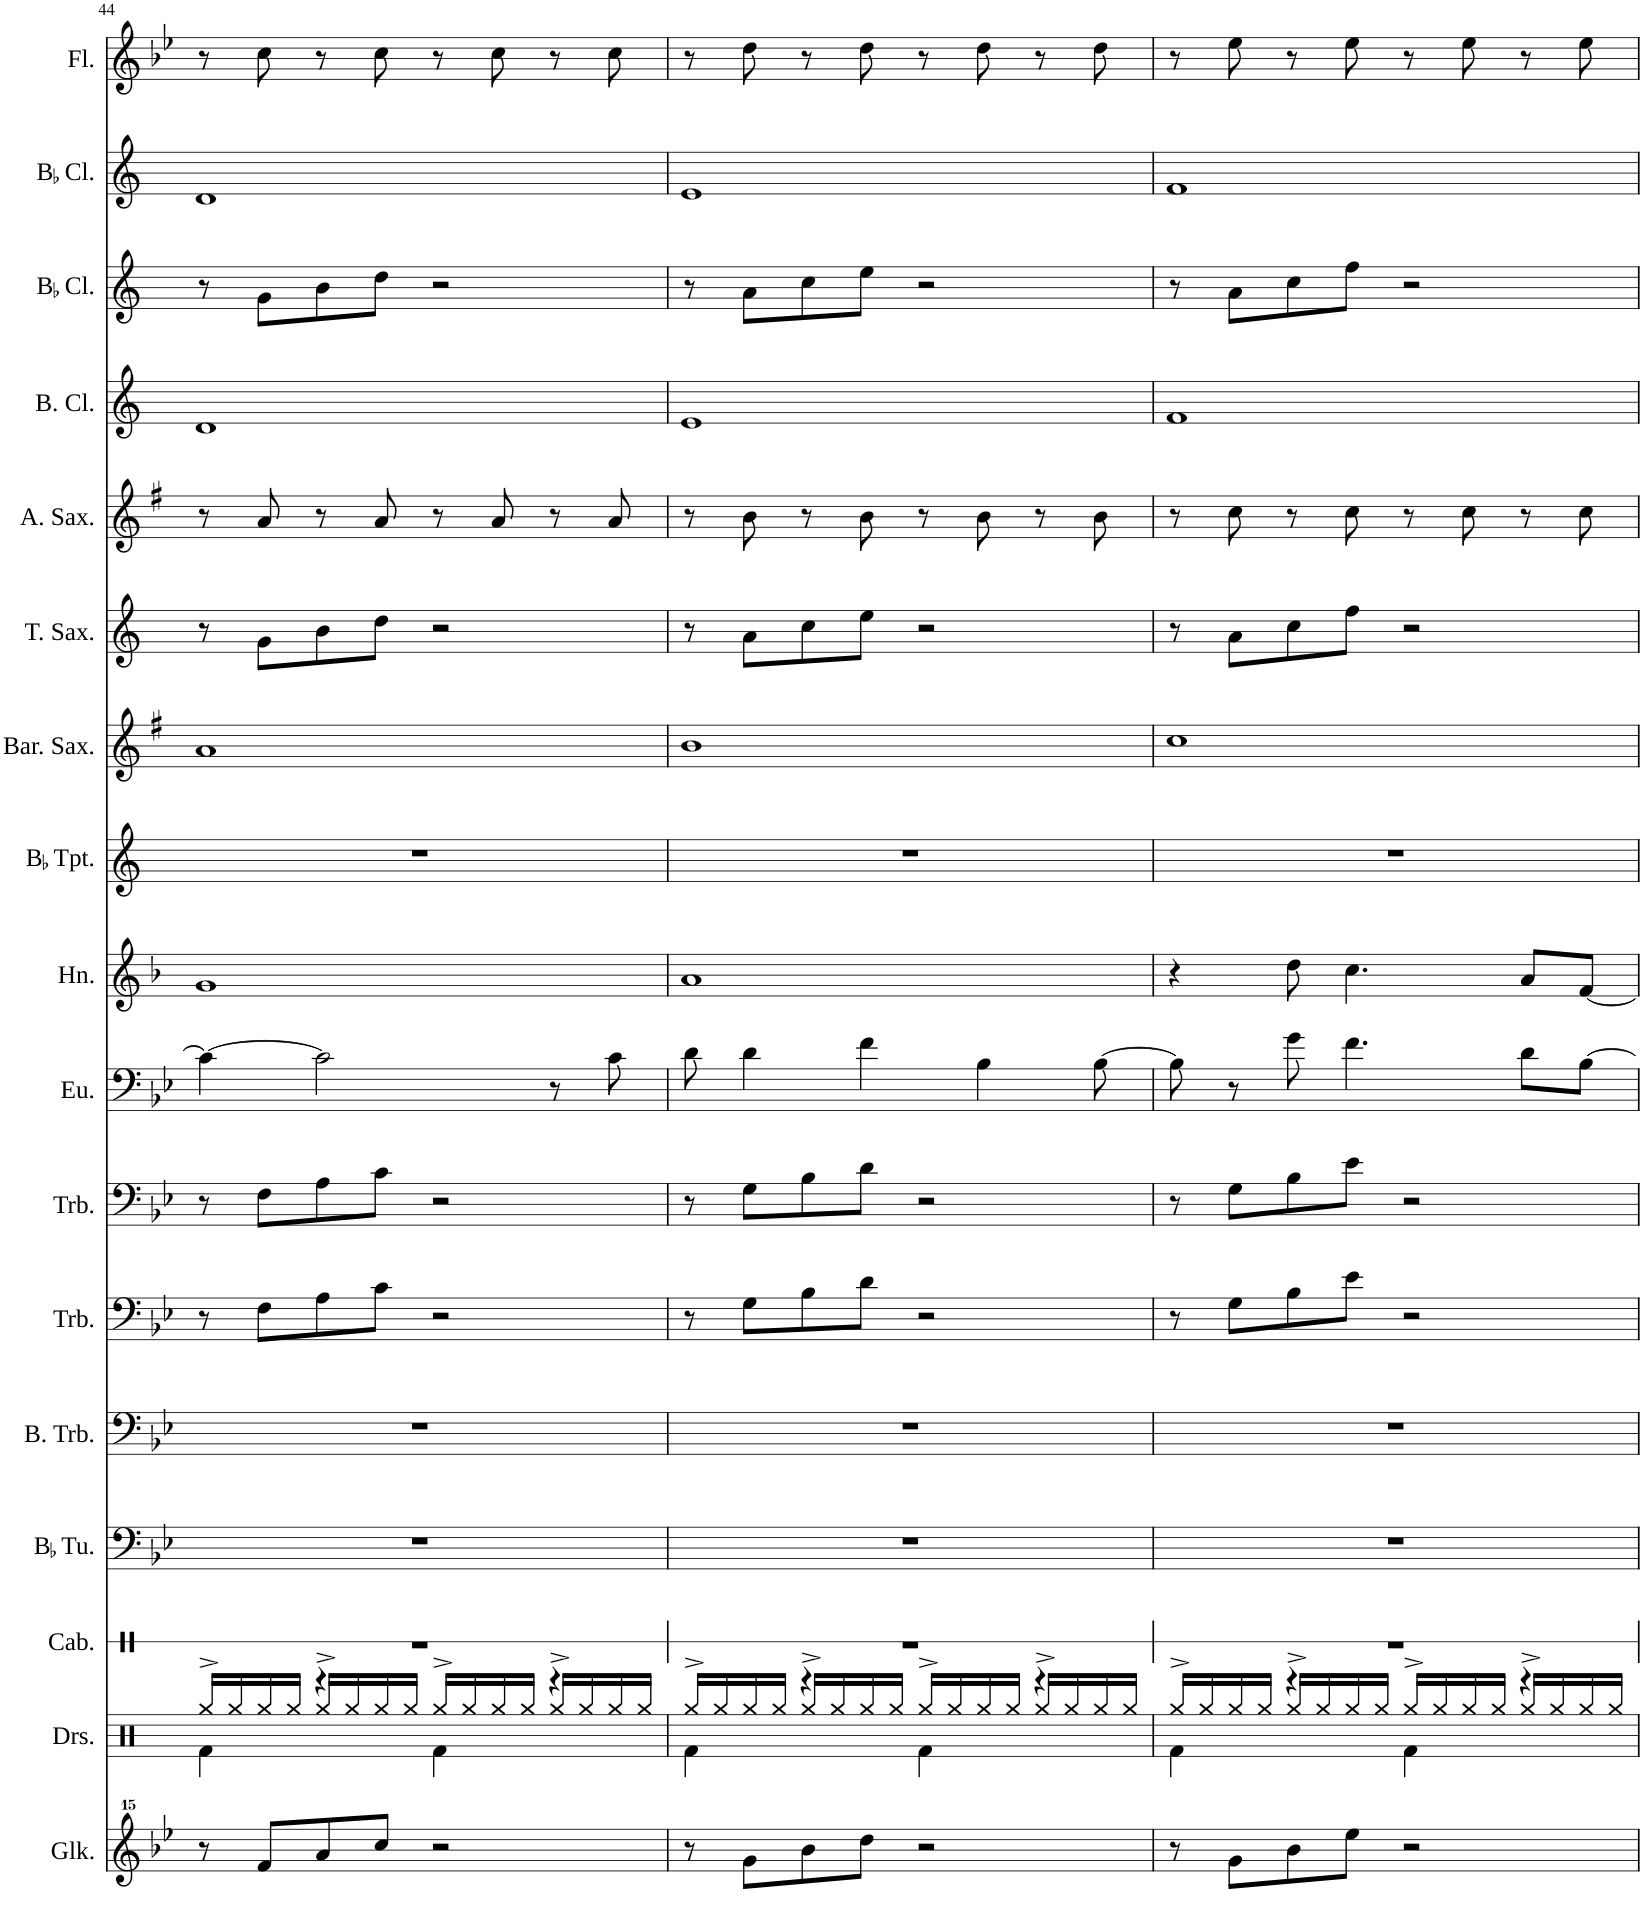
**kern	**kern	**kern	**kern	**kern	**kern	**kern	**kern	**kern	**kern	**kern	**kern	**kern	**kern	**kern	**kern	**kern
*part17	*part16	*part15	*part14	*part13	*part12	*part11	*part10	*part9	*part8	*part7	*part6	*part5	*part4	*part3	*part2	*part1
*staff17	*staff16	*staff15	*staff14	*staff13	*staff12	*staff11	*staff10	*staff9	*staff8	*staff7	*staff6	*staff5	*staff4	*staff3	*staff2	*staff1
*I"Glockenspiel	*I"Drumset	*I"Cabasa	*I"BaccidentalFlat Tuba	*I"Bass Trombone	*I"Trombone	*I"Trombone	*I"Euphonium	*I"Horn	*I"BaccidentalFlat Trumpet	*I"Baritone Saxophone	*I"Tenor Saxophone	*I"Alto Saxophone	*I"Bass Clarinet	*I"BaccidentalFlat Clarinet	*I"BaccidentalFlat Clarinet	*I"Flute
*I'Glk.	*I'Drs.	*I'Cab.	*I'BaccidentalFlat Tu.	*I'B. Trb.	*I'Trb.	*I'Trb.	*I'Eu.	*I'Hn.	*I'BaccidentalFlat Tpt.	*I'Bar. Sax.	*I'T. Sax.	*I'A. Sax.	*I'B. Cl.	*I'BaccidentalFlat Cl.	*I'BaccidentalFlat Cl.	*I'Fl.
!!LO:PB:g=z
*clefG^^2	*clefX	*clefX	*clefF4	*clefF4	*clefF4	*clefF4	*clefF4	*clefG2	*clefG2	*clefG2	*clefG2	*clefG2	*clefG2	*clefG2	*clefG2	*clefG2
*	*	*	*	*	*	*	*	*Trd4c7	*Trd1c2	*Trd12c21	*Trd8c14	*Trd5c9	*Trd8c14	*Trd1c2	*Trd1c2	*
*k[b-e-]	*k[]	*k[]	*k[b-e-]	*k[b-e-]	*k[b-e-]	*k[b-e-]	*k[b-e-]	*k[b-]	*k[]	*k[f#]	*k[]	*k[f#]	*k[]	*k[]	*k[]	*k[b-e-]
*M4/4	*M4/4	*M4/4	*M4/4	*M4/4	*M4/4	*M4/4	*M4/4	*M4/4	*M4/4	*M4/4	*M4/4	*M4/4	*M4/4	*M4/4	*M4/4	*M4/4
=44	=44	=44	=44	=44	=44	=44	=44	=44	=44	=44	=44	=44	=44	=44	=44	=44
*	*^	*	*	*	*	*	*	*	*	*	*	*	*	*	*	*
8r	4Rf\	16Rgg^/LL	1r	1r	1r	8r	8r	4c\_	1g	1r	1a	8r	8r	1d	8r	1d	8r
.	.	16Rgg/	.	.	.	.	.	.	.	.	.	.	.	.	.	.	.
8fff/L	.	16Rgg/	.	.	.	8F\L	8F\L	.	.	.	.	8g\L	8a/	.	8g\L	.	8cc\
.	.	16Rgg/JJ	.	.	.	.	.	.	.	.	.	.	.	.	.	.	.
8aaa/	4r	16Rgg^/LL	.	.	.	8A\	8A\	2c\]	.	.	.	8b\	8r	.	8b\	.	8r
.	.	16Rgg/	.	.	.	.	.	.	.	.	.	.	.	.	.	.	.
8cccc/J	.	16Rgg/	.	.	.	8c\J	8c\J	.	.	.	.	8dd\J	8a/	.	8dd\J	.	8cc\
.	.	16Rgg/JJ	.	.	.	.	.	.	.	.	.	.	.	.	.	.	.
2r	4Rf\	16Rgg^/LL	.	.	.	2r	2r	.	.	.	.	2r	8r	.	2r	.	8r
.	.	16Rgg/	.	.	.	.	.	.	.	.	.	.	.	.	.	.	.
.	.	16Rgg/	.	.	.	.	.	.	.	.	.	.	8a/	.	.	.	8cc\
.	.	16Rgg/JJ	.	.	.	.	.	.	.	.	.	.	.	.	.	.	.
.	4r	16Rgg^/LL	.	.	.	.	.	8r	.	.	.	.	8r	.	.	.	8r
.	.	16Rgg/	.	.	.	.	.	.	.	.	.	.	.	.	.	.	.
.	.	16Rgg/	.	.	.	.	.	8c\	.	.	.	.	8a/	.	.	.	8cc\
.	.	16Rgg/JJ	.	.	.	.	.	.	.	.	.	.	.	.	.	.	.
=45	=45	=45	=45	=45	=45	=45	=45	=45	=45	=45	=45	=45	=45	=45	=45	=45	=45
8r	4Rf\	16Rgg^/LL	1r	1r	1r	8r	8r	8d\	1a	1r	1b	8r	8r	1e	8r	1e	8r
.	.	16Rgg/	.	.	.	.	.	.	.	.	.	.	.	.	.	.	.
8ggg\L	.	16Rgg/	.	.	.	8G\L	8G\L	4d\	.	.	.	8a\L	8b\	.	8a\L	.	8dd\
.	.	16Rgg/JJ	.	.	.	.	.	.	.	.	.	.	.	.	.	.	.
8bbb-\	4r	16Rgg^/LL	.	.	.	8B-\	8B-\	.	.	.	.	8cc\	8r	.	8cc\	.	8r
.	.	16Rgg/	.	.	.	.	.	.	.	.	.	.	.	.	.	.	.
8dddd\J	.	16Rgg/	.	.	.	8d\J	8d\J	4f\	.	.	.	8ee\J	8b\	.	8ee\J	.	8dd\
.	.	16Rgg/JJ	.	.	.	.	.	.	.	.	.	.	.	.	.	.	.
2r	4Rf\	16Rgg^/LL	.	.	.	2r	2r	.	.	.	.	2r	8r	.	2r	.	8r
.	.	16Rgg/	.	.	.	.	.	.	.	.	.	.	.	.	.	.	.
.	.	16Rgg/	.	.	.	.	.	4B-\	.	.	.	.	8b\	.	.	.	8dd\
.	.	16Rgg/JJ	.	.	.	.	.	.	.	.	.	.	.	.	.	.	.
.	4r	16Rgg^/LL	.	.	.	.	.	.	.	.	.	.	8r	.	.	.	8r
.	.	16Rgg/	.	.	.	.	.	.	.	.	.	.	.	.	.	.	.
.	.	16Rgg/	.	.	.	.	.	[8B-\	.	.	.	.	8b\	.	.	.	8dd\
.	.	16Rgg/JJ	.	.	.	.	.	.	.	.	.	.	.	.	.	.	.
=46	=46	=46	=46	=46	=46	=46	=46	=46	=46	=46	=46	=46	=46	=46	=46	=46	=46
8r	4Rf\	16Rgg^/LL	1r	1r	1r	8r	8r	8B-\]	4r	1r	1cc	8r	8r	1f	8r	1f	8r
.	.	16Rgg/	.	.	.	.	.	.	.	.	.	.	.	.	.	.	.
8ggg\L	.	16Rgg/	.	.	.	8G\L	8G\L	8r	.	.	.	8a\L	8cc\	.	8a\L	.	8ee-\
.	.	16Rgg/JJ	.	.	.	.	.	.	.	.	.	.	.	.	.	.	.
8bbb-\	4r	16Rgg^/LL	.	.	.	8B-\	8B-\	8g\	8dd\	.	.	8cc\	8r	.	8cc\	.	8r
.	.	16Rgg/	.	.	.	.	.	.	.	.	.	.	.	.	.	.	.
8eeee-\J	.	16Rgg/	.	.	.	8e-\J	8e-\J	4.f\	4.cc\	.	.	8ff\J	8cc\	.	8ff\J	.	8ee-\
.	.	16Rgg/JJ	.	.	.	.	.	.	.	.	.	.	.	.	.	.	.
2r	4Rf\	16Rgg^/LL	.	.	.	2r	2r	.	.	.	.	2r	8r	.	2r	.	8r
.	.	16Rgg/	.	.	.	.	.	.	.	.	.	.	.	.	.	.	.
.	.	16Rgg/	.	.	.	.	.	.	.	.	.	.	8cc\	.	.	.	8ee-\
.	.	16Rgg/JJ	.	.	.	.	.	.	.	.	.	.	.	.	.	.	.
.	4r	16Rgg^/LL	.	.	.	.	.	8d\L	8a/L	.	.	.	8r	.	.	.	8r
.	.	16Rgg/	.	.	.	.	.	.	.	.	.	.	.	.	.	.	.
.	.	16Rgg/	.	.	.	.	.	[8B-\J	[8f/J	.	.	.	8cc\	.	.	.	8ee-\
.	.	16Rgg/JJ	.	.	.	.	.	.	.	.	.	.	.	.	.	.	.
*	*v	*v	*	*	*	*	*	*	*	*	*	*	*	*	*	*	*
=	=	=	=	=	=	=	=	=	=	=	=	=	=	=	=	=
*-	*-	*-	*-	*-	*-	*-	*-	*-	*-	*-	*-	*-	*-	*-	*-	*-
